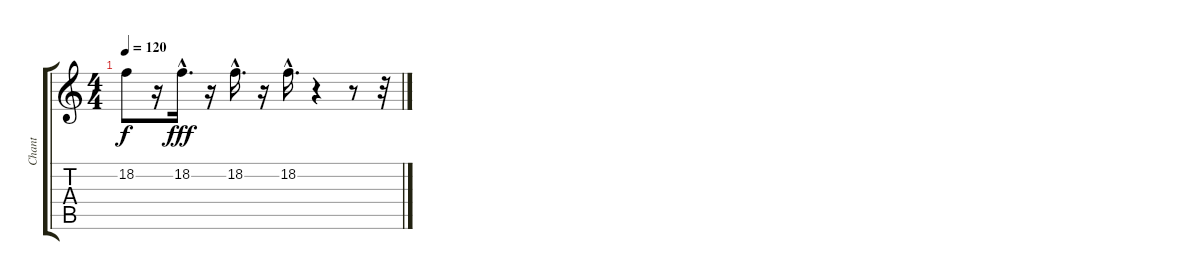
\track ("Chant" "Chant") {instrument tangoaccordion}
\staff {score tabs}
\tuning (E4 B3 G3 D3 A2 E2) {hide}
\ts (4 4)
\tempo 120
\clef g2
\ks c
18.2{t}.8{dy f} r.16 18.2{hac}.16{d dy fff} r.16 18.2{hac}.16{d} r.16 18.2{hac}.16{d} r.4 r.8 r.32
